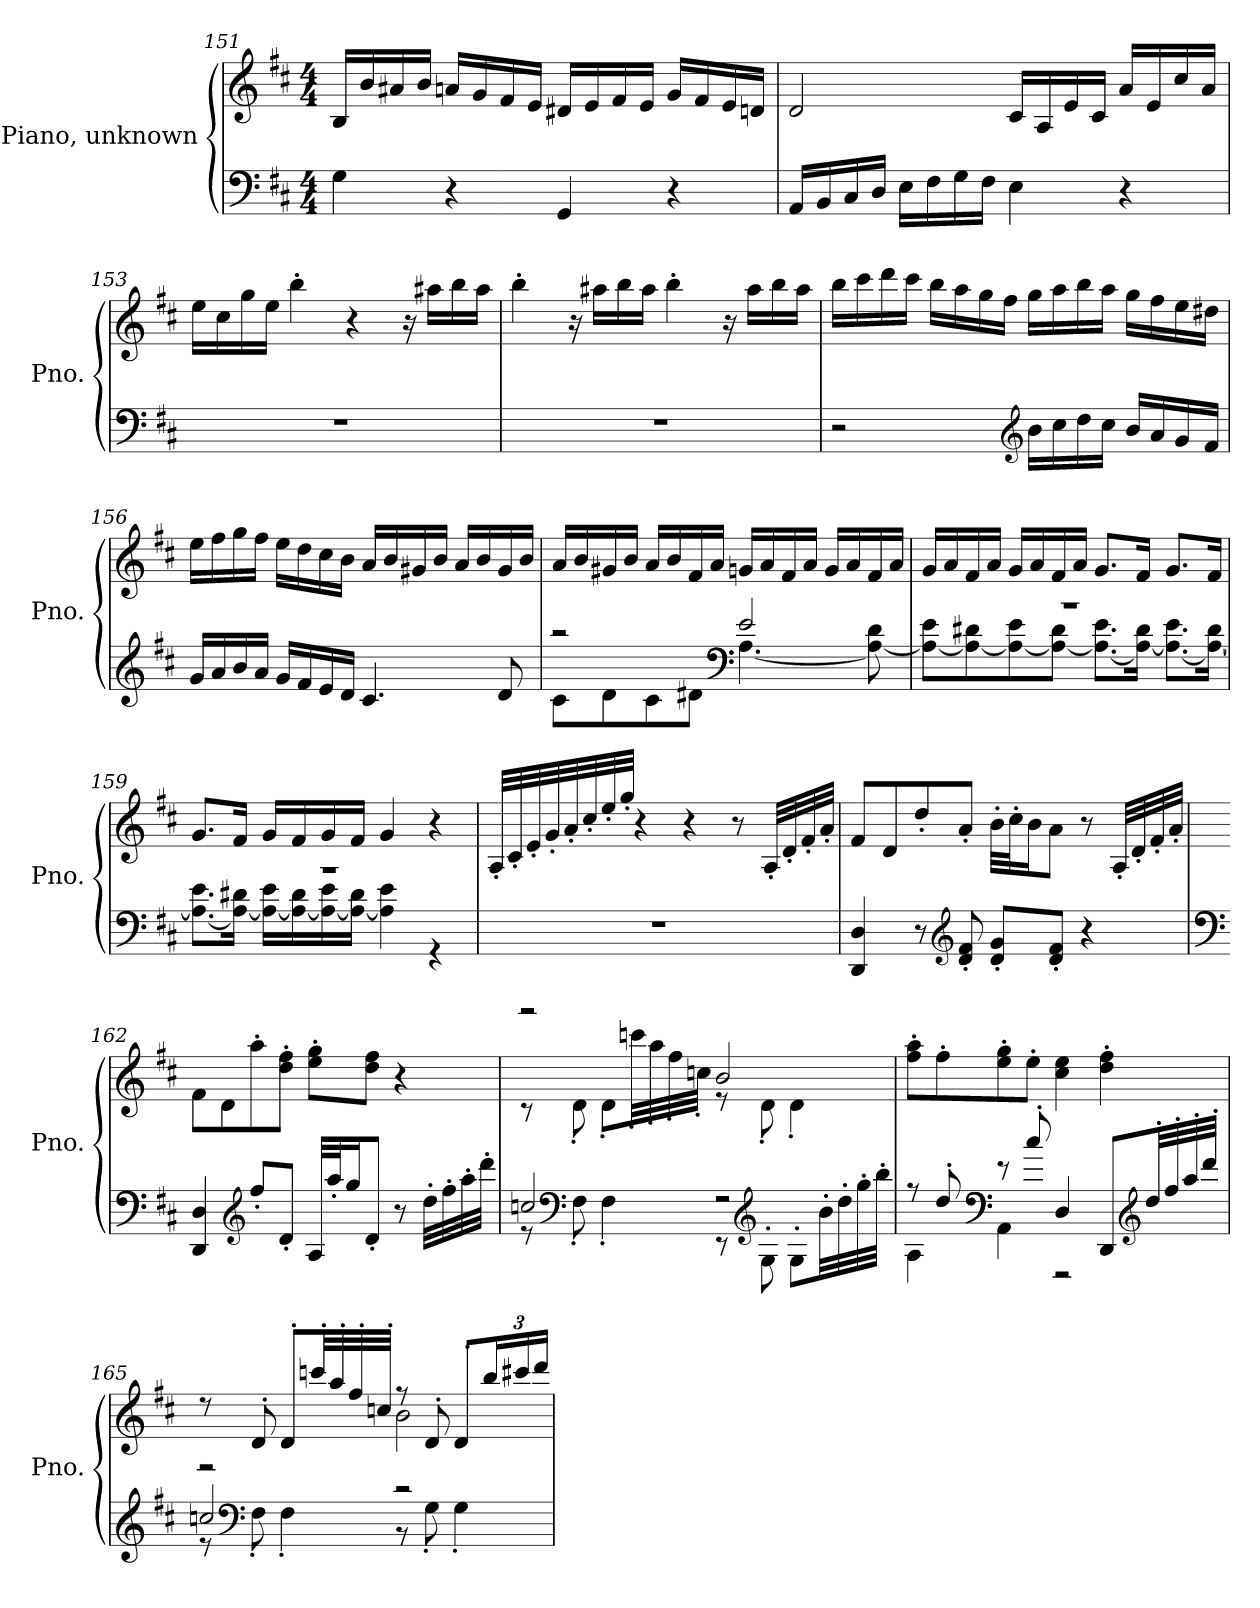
**kern	**kern
*part1	*part1
*staff2	*staff1
*I"Piano, unknown	*
*I'Pno.	*
!!LO:LB:g=z
*clefF4	*clefG2
*k[f#c#]	*k[f#c#]
*M4/4	*M4/4
=151	=151
4G\	16B/LL
.	16b/
.	16a#X/
.	16b/JJ
4r	16an/LL
.	16g/
.	16f#/
.	16e/JJ
4GG/	16d#X/LL
.	16e/
.	16f#/
.	16e/JJ
4r	16g/LL
.	16f#/
.	16e/
.	16dn/JJ
=152	=152
16AA/LL	2d/
16BB/	.
16C#/	.
16D/JJ	.
16E\LL	.
16F#\	.
16G\	.
16F#\JJ	.
4E\	16c#/LL
.	16A/
.	16e/
.	16c#/JJ
4r	16a/LL
.	16e/
.	16cc#/
.	16a/JJ
!!LO:PB:g=z
=153	=153
1r	16ee\LL
.	16cc#\
.	16gg\
.	16ee\JJ
.	4bb'\
.	4r
.	16r
.	16aa#X\LL
.	16bb\
.	16aa#\JJ
=154	=154
1r	4bb'\
.	16r
.	16aa#X\LL
.	16bb\
.	16aa#\JJ
.	4bb'\
.	16r
.	16aa#\LL
.	16bb\
.	16aa#\JJ
!!LO:LB:g=z
=155	=155
2r	16bb\LL
.	16ccc#\
.	16ddd\
.	16ccc#\JJ
.	16bb\LL
.	16aa\
.	16gg\
.	16ff#\JJ
*clefG2	*
16b\LL	16gg\LL
16cc#\	16aa\
16dd\	16bb\
16cc#\JJ	16aa\JJ
16b/LL	16gg\LL
16a/	16ff#\
16g/	16ee\
16f#/JJ	16dd#X\JJ
=156	=156
16g/LL	16ee\LL
16a/	16ff#\
16b/	16gg\
16a/JJ	16ff#\JJ
16g/LL	16ee\LL
16f#/	16dd\
16e/	16cc#\
16d/JJ	16b\JJ
4.c#/	16a/LL
.	16b/
.	16g#X/
.	16b/JJ
.	16a/LL
.	16b/
8d/	16g#/
.	16b/JJ
!!LO:LB:g=z
=157	=157
*^	*
2r	8c#\L	16a/LL
.	.	16b/
.	8d\	16g#X/
.	.	16b/JJ
.	8c#\	16a/LL
.	.	16b/
.	8d#X\J	16f#/
.	.	16a/JJ
*clefF4	*	*
2e/	[4.A\	16gn/LL
.	.	16a/
.	.	16f#/
.	.	16a/JJ
.	.	16g/LL
.	.	16a/
.	8A\_ 8d#\	16f#/
.	.	16a/JJ
=158	=158	=158
1r	8A\_ 8e\L	16g/LL
.	.	16a/
.	8A\_ 8d#X\	16f#/
.	.	16a/JJ
.	8A\_ 8e\	16g/LL
.	.	16a/
.	8A\_ 8d#\J	16f#/
.	.	16a/JJ
.	8.A\_ 8.e\L	8.g/L
.	16A\_ 16d#\Jk	16f#/Jk
.	8.A\_ 8.e\L	8.g/L
.	16A\_ 16d#\Jk	16f#/Jk
!!LO:LB:g=z
=159	=159	=159
1r	8.A\_ 8.e\L	8.g/L
.	16A\_ 16d#X\Jk	16f#/Jk
.	16A\_ 16e\LL	16g/LL
.	16A\_ 16d#\	16f#/
.	16A\_ 16e\	16g/
.	16A\_ 16d#\JJ	16f#/JJ
.	4A\] 4e\	4g/
.	4r	4r
*v	*v	*
=160	=160
1r	32A'/LLL
.	32c#'/
.	32e'/
.	32g'/
.	32a'/
.	32cc#'/
.	32ee'/
.	32gg'/JJJ
.	4r
.	4r
.	8r
.	32A'/LLL
.	32d'/
.	32f#'/
.	32a'/JJJ
=161	=161
4DD/ 4D/	8f#/L
.	8d/
8r	8dd'/
*clefG2	*
8d/' 8f#/'	8a'/J
8d/' 8g/'L	32b'\LLL
.	32cc#'\J
.	16b\J
8d/' 8f#/'J	8a\J
4r	8r
.	32A'/LLL
.	32d'/
.	32f#'/
.	32a'/JJJ
!!LO:LB:g=z
=162	=162
*clefF4	*
4DD/ 4D/	8f#\L
.	8d\
*clefG2	*
8ff#'/L	8aa'\
8d'/J	8dd\' 8ff#\'J
32A/LLL	8ee\' 8gg\'L
32aa'/J	.
16gg/J	.
8d'/J	8dd\ 8ff#\J
8r	4r
32dd'\LLL	.
32ff#'\	.
32aa'\	.
32ddd'\JJJ	.
=163	=163
*^	*^
2ccn/	8r	2r	8r
*clefF4	*	*	*
.	8F#'\	.	8d'\
.	4F#'\	.	8d'\L
.	.	.	32cccn'\LL
.	.	.	32aa'\
.	.	.	32ff#'\
.	.	.	32ccn'\JJJ
2r	8r	2b/	8r
*clefG2	*	*	*
.	8G'\	.	8d'\
.	8G'\L	.	4d'\
.	32b'\LL	.	.
.	32dd'\	.	.
.	32gg'\	.	.
.	32bb'\JJJ	.	.
*	*	*v	*v
!!LO:LB:g=z
=164	=164	=164
8r	4A\	8ff#\' 8aa\'L
8dd'/	.	8ff#'\
*clefF4	*	*
8r	4AA\	8ee\' 8gg\'
8cc#'/	.	8ee'\J
4D/	2r	4cc#\ 4ee\
8DD/L	.	4dd\' 4ff#\'
*clefG2	*	*
32dd'/LL	.	.
32ff#'/	.	.
32aa'/	.	.
32ddd'/JJJ	.	.
=165	=165	=165
*	*	*^
2ccn/	8r	8r	2r
*clefF4	*	*	*
.	8F#'\	8d'/	.
.	4F#'\	8d'/L	.
.	.	32cccn'/LL	.
.	.	32aa'/	.
.	.	32ff#'/	.
.	.	32ccn'/JJJ	.
2r	8r	8r	2b\
.	8G'\	8d'/	.
.	4G'\	8d'/L	.
*	*	*Xbrackettup	*
.	.	24bb/L	.
.	.	24ccc#X/	.
.	.	24ddd/JJ	.
*v	*v	*	*
*	*v	*v
=	=
*-	*-
